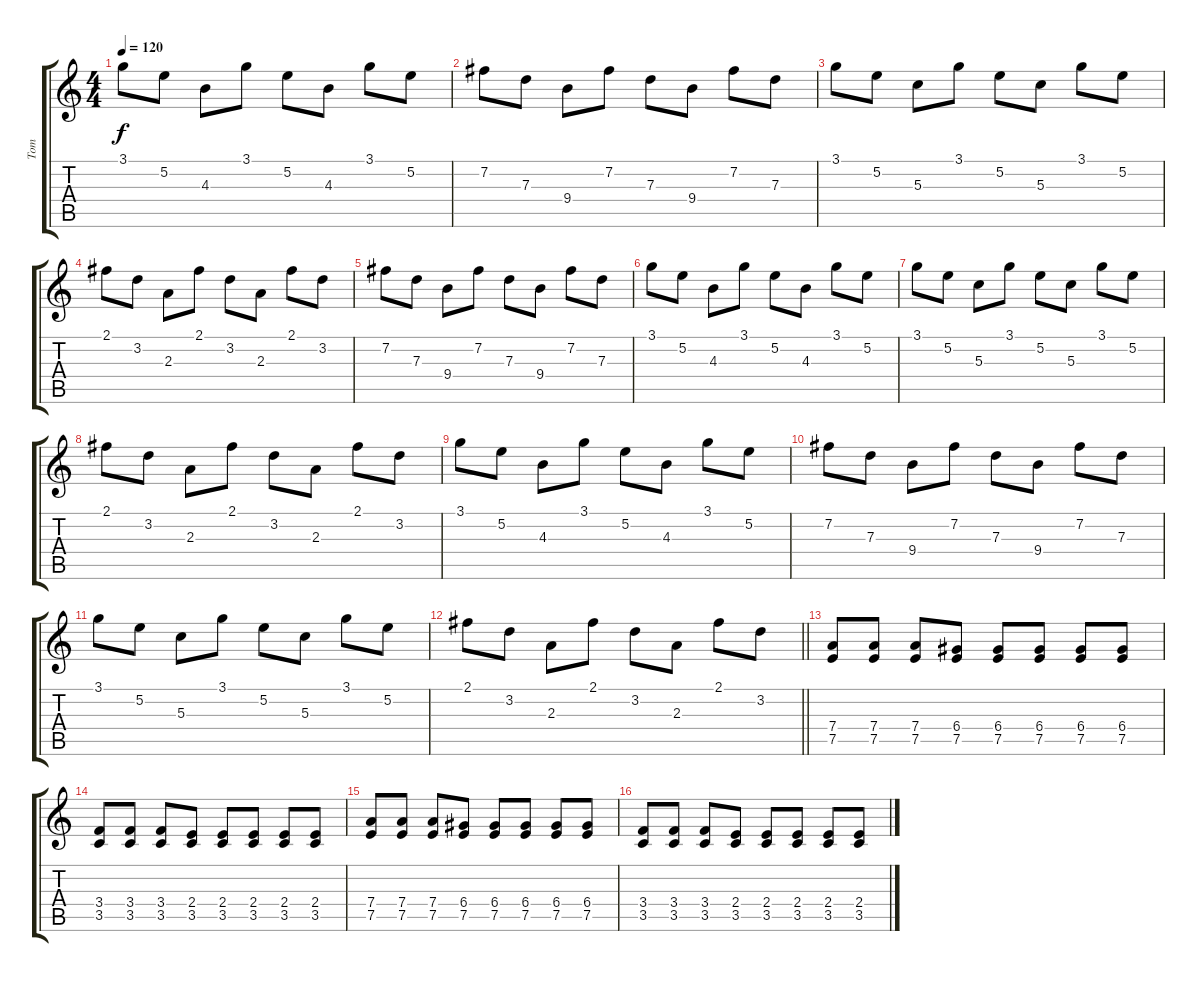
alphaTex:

\track ("Tom" "Tom") {instrument distortionguitar}
\staff {score tabs}
\tuning (E4 B3 G3 D3 A2 E2) {hide}
\ts (4 4)
\tempo 120
\clef g2
\ks c
3.1.8{dy f} 5.2.8 4.3.8 3.1.8 5.2.8 4.3.8 3.1.8 5.2.8 |
7.2.8 7.3.8 9.4.8 7.2.8 7.3.8 9.4.8 7.2.8 7.3.8 |
3.1.8 5.2.8 5.3.8 3.1.8 5.2.8 5.3.8 3.1.8 5.2.8 |
2.1.8 3.2.8 2.3.8 2.1.8 3.2.8 2.3.8 2.1.8 3.2.8 |
7.2.8 7.3.8 9.4.8 7.2.8 7.3.8 9.4.8 7.2.8 7.3.8 |
3.1.8{volume 10} 5.2.8 4.3.8 3.1.8 5.2.8 4.3.8 3.1.8 5.2.8 |
3.1.8 5.2.8 5.3.8 3.1.8 5.2.8 5.3.8 3.1.8 5.2.8 |
2.1.8 3.2.8 2.3.8 2.1.8 3.2.8 2.3.8 2.1.8 3.2.8 |
3.1.8 5.2.8 4.3.8 3.1.8 5.2.8 4.3.8 3.1.8 5.2.8 |
7.2.8 7.3.8 9.4.8 7.2.8 7.3.8 9.4.8 7.2.8 7.3.8 |
3.1.8 5.2.8 5.3.8 3.1.8 5.2.8 5.3.8 3.1.8 5.2.8 |
\barLineRight lightlight
2.1.8 3.2.8 2.3.8 2.1.8 3.2.8 2.3.8 2.1.8 3.2.8 |
(7.4 7.5).8{volume 13} (7.4 7.5).8 (7.4 7.5).8 (6.4 7.5).8 (6.4 7.5).8 (6.4 7.5).8 (6.4 7.5).8 (6.4 7.5).8 |
(3.4 3.5).8 (3.4 3.5).8 (3.4 3.5).8 (2.4 3.5).8 (2.4 3.5).8 (2.4 3.5).8 (2.4 3.5).8 (2.4 3.5).8 |
(7.4 7.5).8 (7.4 7.5).8 (7.4 7.5).8 (6.4 7.5).8 (6.4 7.5).8 (6.4 7.5).8 (6.4 7.5).8 (6.4 7.5).8 |
(3.4 3.5).8 (3.4 3.5).8 (3.4 3.5).8 (2.4 3.5).8 (2.4 3.5).8 (2.4 3.5).8 (2.4 3.5).8 (2.4 3.5).8
